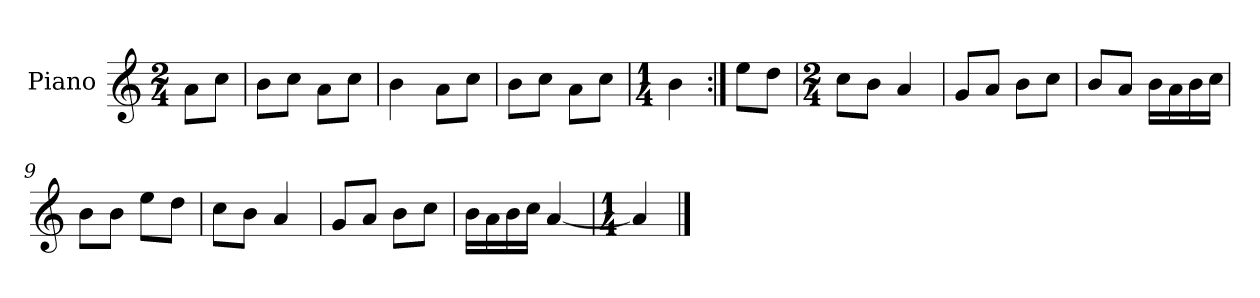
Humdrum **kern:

**kern
*part1
*staff1
*I"Piano
*I'Pno.
*clefG2
*k[]
*M2/4
=
8a\L
8cc\J
=1
8b\L
8cc\J
8a\L
8cc\J
=2
4b\
8a\L
8cc\J
=3
8b\L
8cc\J
8a\L
8cc\J
=4
*M1/4
4b\
=5:|!
8ee\L
8dd\J
=6
*M2/4
8cc\L
8b\J
4a/
=7
8g/L
8a/J
8b\L
8cc\J
=8
8b/L
8a/J
16b\LL
16a\
16b\
16cc\JJ
=9
8b\L
8b\J
8ee\L
8dd\J
=10
8cc\L
8b\J
4a/
=11
8g/L
8a/J
8b\L
8cc\J
!!LO:LB:g=z
=12
16b\LL
16a\
16b\
16cc\JJ
[4a/
=13
*M1/4
4a/]
==
*-
